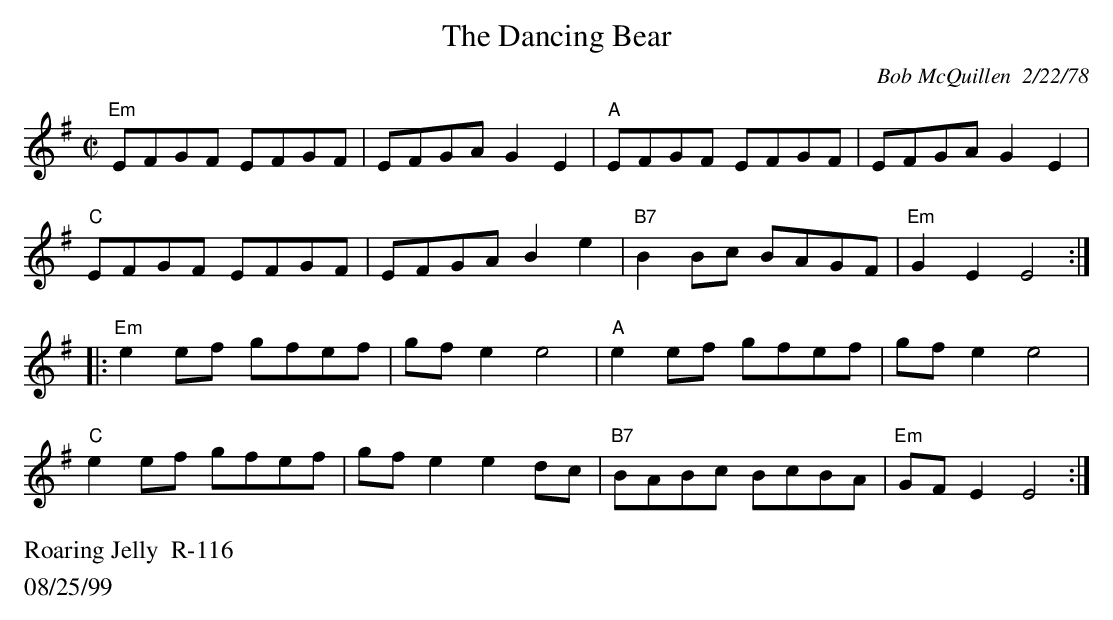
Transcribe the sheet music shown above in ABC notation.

X:1
T: Dancing Bear, The
C: Bob McQuillen  2/22/78
M: C|
K: Em
"Em"EFGF EFGF| EFGA G2E2| "A"EFGF EFGF| EFGA G2E2|
"C"EFGF EFGF| EFGA B2e2| "B7"B2Bc BAGF| "Em"G2E2 E4 :|
|:\
"Em"e2ef gfef| gfe2 e4| "A"e2ef gfef| gfe2 e4|
"C"e2ef gfef| gfe2 e2dc| "B7"BABc BcBA| "Em"GFE2 E4 :|
